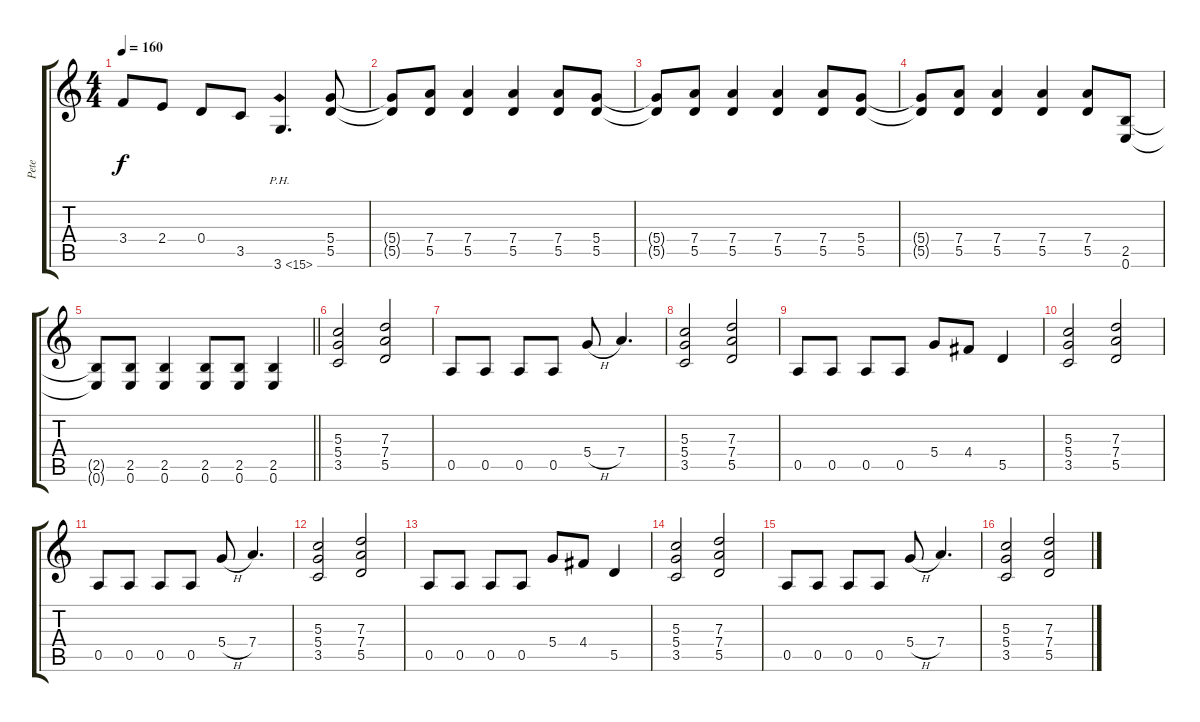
\track ("Pete" "Pete") {instrument distortionguitar}
\staff {score tabs}
\tuning (E4 B3 G3 D3 A2 E2) {hide}
\ts (4 4)
\tempo 160
\clef g2
\ks c
3.4{t}.8{dy f} 2.4.8 0.4.8 3.5.8 3.6{ph 12}.4{d} (5.4 5.5).8 |
(5.4{t} 5.5{t}).8 (7.4 5.5).8 (7.4 5.5).4 (7.4 5.5).4 (7.4 5.5).8 (5.4 5.5).8 |
(5.4{t} 5.5{t}).8 (7.4 5.5).8 (7.4 5.5).4 (7.4 5.5).4 (7.4 5.5).8 (5.4 5.5).8 |
(5.4{t} 5.5{t}).8 (7.4 5.5).8 (7.4 5.5).4 (7.4 5.5).4 (7.4 5.5).8 (2.5 0.6).8 |
\barLineRight lightlight
(2.5{t} 0.6{t}).8 (2.5 0.6).8 (2.5 0.6).4 (2.5 0.6).8 (2.5 0.6).8 (2.5 0.6).4 |
(5.3 5.4 3.5).2 (7.3 7.4 5.5).2 |
0.5.8 0.5.8 0.5.8 0.5.8 5.4{h}.8 7.4.4{d} |
(5.3 5.4 3.5).2 (7.3 7.4 5.5).2 |
0.5.8 0.5.8 0.5.8 0.5.8 5.4.8 4.4.8 5.5.4 |
(5.3 5.4 3.5).2 (7.3 7.4 5.5).2 |
0.5.8 0.5.8 0.5.8 0.5.8 5.4{h}.8 7.4.4{d} |
(5.3 5.4 3.5).2 (7.3 7.4 5.5).2 |
0.5.8 0.5.8 0.5.8 0.5.8 5.4.8 4.4.8 5.5.4 |
(5.3 5.4 3.5).2 (7.3 7.4 5.5).2 |
0.5.8 0.5.8 0.5.8 0.5.8 5.4{h}.8 7.4.4{d} |
(5.3 5.4 3.5).2 (7.3 7.4 5.5).2
